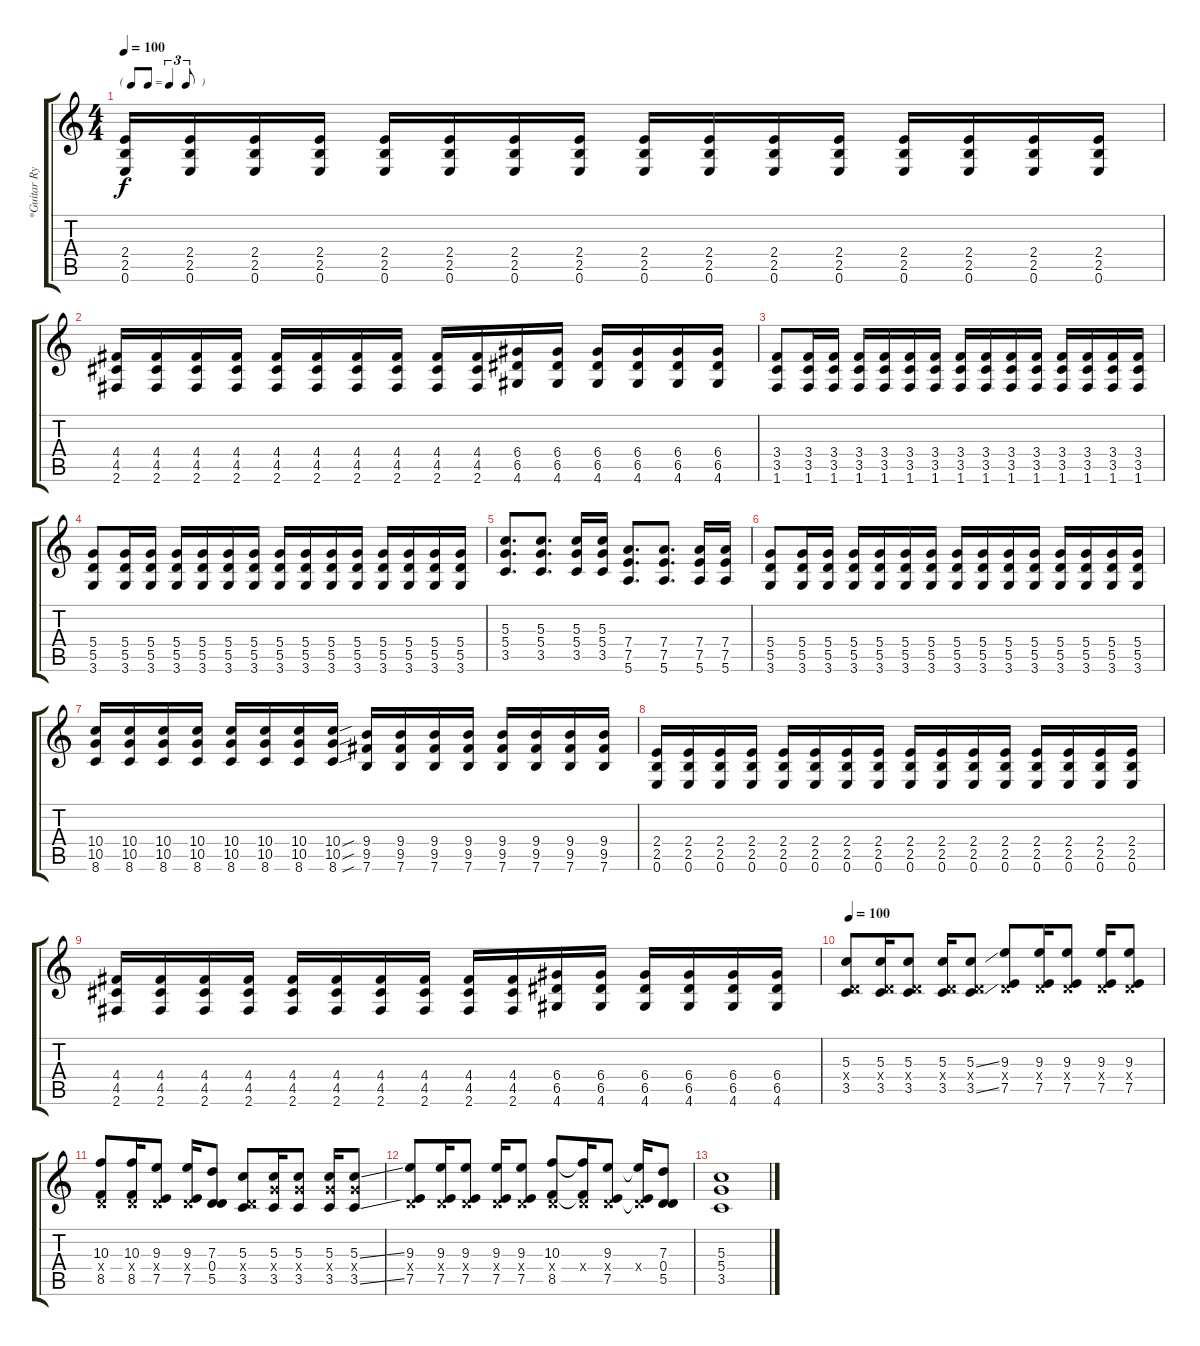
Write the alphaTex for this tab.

\track ("*Guitar Rythm" "*Guitar Ry") {instrument distortionguitar}
\staff {score tabs}
\tuning (E4 B3 G3 D3 A2 E2) {hide}
\ts (4 4)
\tf triplet8th
\tempo 100
\clef g2
\ks c
(2.4 2.5 0.6).16{dy f} (2.4 2.5 0.6).16 (2.4 2.5 0.6).16 (2.4 2.5 0.6).16 (2.4 2.5 0.6).16 (2.4 2.5 0.6).16 (2.4 2.5 0.6).16 (2.4 2.5 0.6).16 (2.4 2.5 0.6).16 (2.4 2.5 0.6).16 (2.4 2.5 0.6).16 (2.4 2.5 0.6).16 (2.4 2.5 0.6).16 (2.4 2.5 0.6).16 (2.4 2.5 0.6).16 (2.4 2.5 0.6).16 |
(4.4 4.5 2.6).16 (4.4 4.5 2.6).16 (4.4 4.5 2.6).16 (4.4 4.5 2.6).16 (4.4 4.5 2.6).16 (4.4 4.5 2.6).16 (4.4 4.5 2.6).16 (4.4 4.5 2.6).16 (4.4 4.5 2.6).16 (4.4 4.5 2.6).16 (6.4 6.5 4.6).16 (6.4 6.5 4.6).16 (6.4 6.5 4.6).16 (6.4 6.5 4.6).16 (6.4 6.5 4.6).16 (6.4 6.5 4.6).16 |
(3.4 3.5 1.6).8{volume 13} (3.4 3.5 1.6).16 (3.4 3.5 1.6).16 (3.4 3.5 1.6).16 (3.4 3.5 1.6).16 (3.4 3.5 1.6).16 (3.4 3.5 1.6).16 (3.4 3.5 1.6).16 (3.4 3.5 1.6).16 (3.4 3.5 1.6).16 (3.4 3.5 1.6).16 (3.4 3.5 1.6).16 (3.4 3.5 1.6).16 (3.4 3.5 1.6).16 (3.4 3.5 1.6).16 |
(5.4 5.5 3.6).8 (5.4 5.5 3.6).16 (5.4 5.5 3.6).16 (5.4 5.5 3.6).16 (5.4 5.5 3.6).16 (5.4 5.5 3.6).16 (5.4 5.5 3.6).16 (5.4 5.5 3.6).16 (5.4 5.5 3.6).16 (5.4 5.5 3.6).16 (5.4 5.5 3.6).16 (5.4 5.5 3.6).16 (5.4 5.5 3.6).16 (5.4 5.5 3.6).16 (5.4 5.5 3.6).16 |
(5.3 5.4 3.5).8{d} (5.3 5.4 3.5).8{d} (5.3 5.4 3.5).16 (5.3 5.4 3.5).16 (7.4 7.5 5.6).8{d} (7.4 7.5 5.6).8{d} (7.4 7.5 5.6).16 (7.4 7.5 5.6).16 |
(5.4 5.5 3.6).8 (5.4 5.5 3.6).16 (5.4 5.5 3.6).16 (5.4 5.5 3.6).16 (5.4 5.5 3.6).16 (5.4 5.5 3.6).16 (5.4 5.5 3.6).16 (5.4 5.5 3.6).16 (5.4 5.5 3.6).16 (5.4 5.5 3.6).16 (5.4 5.5 3.6).16 (5.4 5.5 3.6).16 (5.4 5.5 3.6).16 (5.4 5.5 3.6).16 (5.4 5.5 3.6).16 |
(10.4 10.5 8.6).16 (10.4 10.5 8.6).16 (10.4 10.5 8.6).16 (10.4 10.5 8.6).16 (10.4 10.5 8.6).16 (10.4 10.5 8.6).16 (10.4 10.5 8.6).16 (10.4{sou} 10.5{sou} 8.6{sou}).16 (9.4 9.5 7.6).16 (9.4 9.5 7.6).16 (9.4 9.5 7.6).16 (9.4 9.5 7.6).16 (9.4 9.5 7.6).16 (9.4 9.5 7.6).16 (9.4 9.5 7.6).16 (9.4 9.5 7.6).16 |
(2.4 2.5 0.6).16 (2.4 2.5 0.6).16 (2.4 2.5 0.6).16 (2.4 2.5 0.6).16 (2.4 2.5 0.6).16 (2.4 2.5 0.6).16 (2.4 2.5 0.6).16 (2.4 2.5 0.6).16 (2.4 2.5 0.6).16 (2.4 2.5 0.6).16 (2.4 2.5 0.6).16 (2.4 2.5 0.6).16 (2.4 2.5 0.6).16 (2.4 2.5 0.6).16 (2.4 2.5 0.6).16 (2.4 2.5 0.6).16 |
(4.4 4.5 2.6).16 (4.4 4.5 2.6).16 (4.4 4.5 2.6).16 (4.4 4.5 2.6).16 (4.4 4.5 2.6).16 (4.4 4.5 2.6).16 (4.4 4.5 2.6).16 (4.4 4.5 2.6).16 (4.4 4.5 2.6).16 (4.4 4.5 2.6).16 (6.4 6.5 4.6).16 (6.4 6.5 4.6).16 (6.4 6.5 4.6).16 (6.4 6.5 4.6).16 (6.4 6.5 4.6).16 (6.4 6.5 4.6).16 |
\tempo 100
(5.3 0.4{x} 3.5).8 (5.3 0.4{x} 3.5).16 (5.3 0.4{x} 3.5).8 (5.3 0.4{x} 3.5).16 (5.3{ss} 0.4{x} 3.5{ss}).8 (9.3 0.4{x} 7.5).8 (9.3 0.4{x} 7.5).16 (9.3 0.4{x} 7.5).8 (9.3 0.4{x} 7.5).16 (9.3 0.4{x} 7.5).8 |
(10.3 0.4{x} 8.5).8 (10.3 0.4{x} 8.5).16 (9.3 0.4{x} 7.5).8 (9.3 0.4{x} 7.5).16 (7.3 0.4 5.5).8 (5.3 0.4{x} 3.5).8 (5.3 5.4{x} 3.5).16 (5.3 5.4{x} 3.5).8 (5.3 5.4{x} 3.5).16 (5.3{ss} 5.4{x} 3.5{ss}).8 |
(9.3 0.4{x} 7.5).8 (9.3 0.4{x} 7.5).16 (9.3 0.4{x} 7.5).8 (9.3 0.4{x} 7.5).16 (9.3 0.4{x} 7.5).8 (10.3 0.4{x} 8.5).8 (10.3{t} 0.4{x} 8.5{t}).16 (9.3 0.4{x} 7.5).8 (9.3{t} 0.4{x} 7.5{t}).16 (7.3 0.4 5.5).8 |
(5.3 5.4 3.5).1
